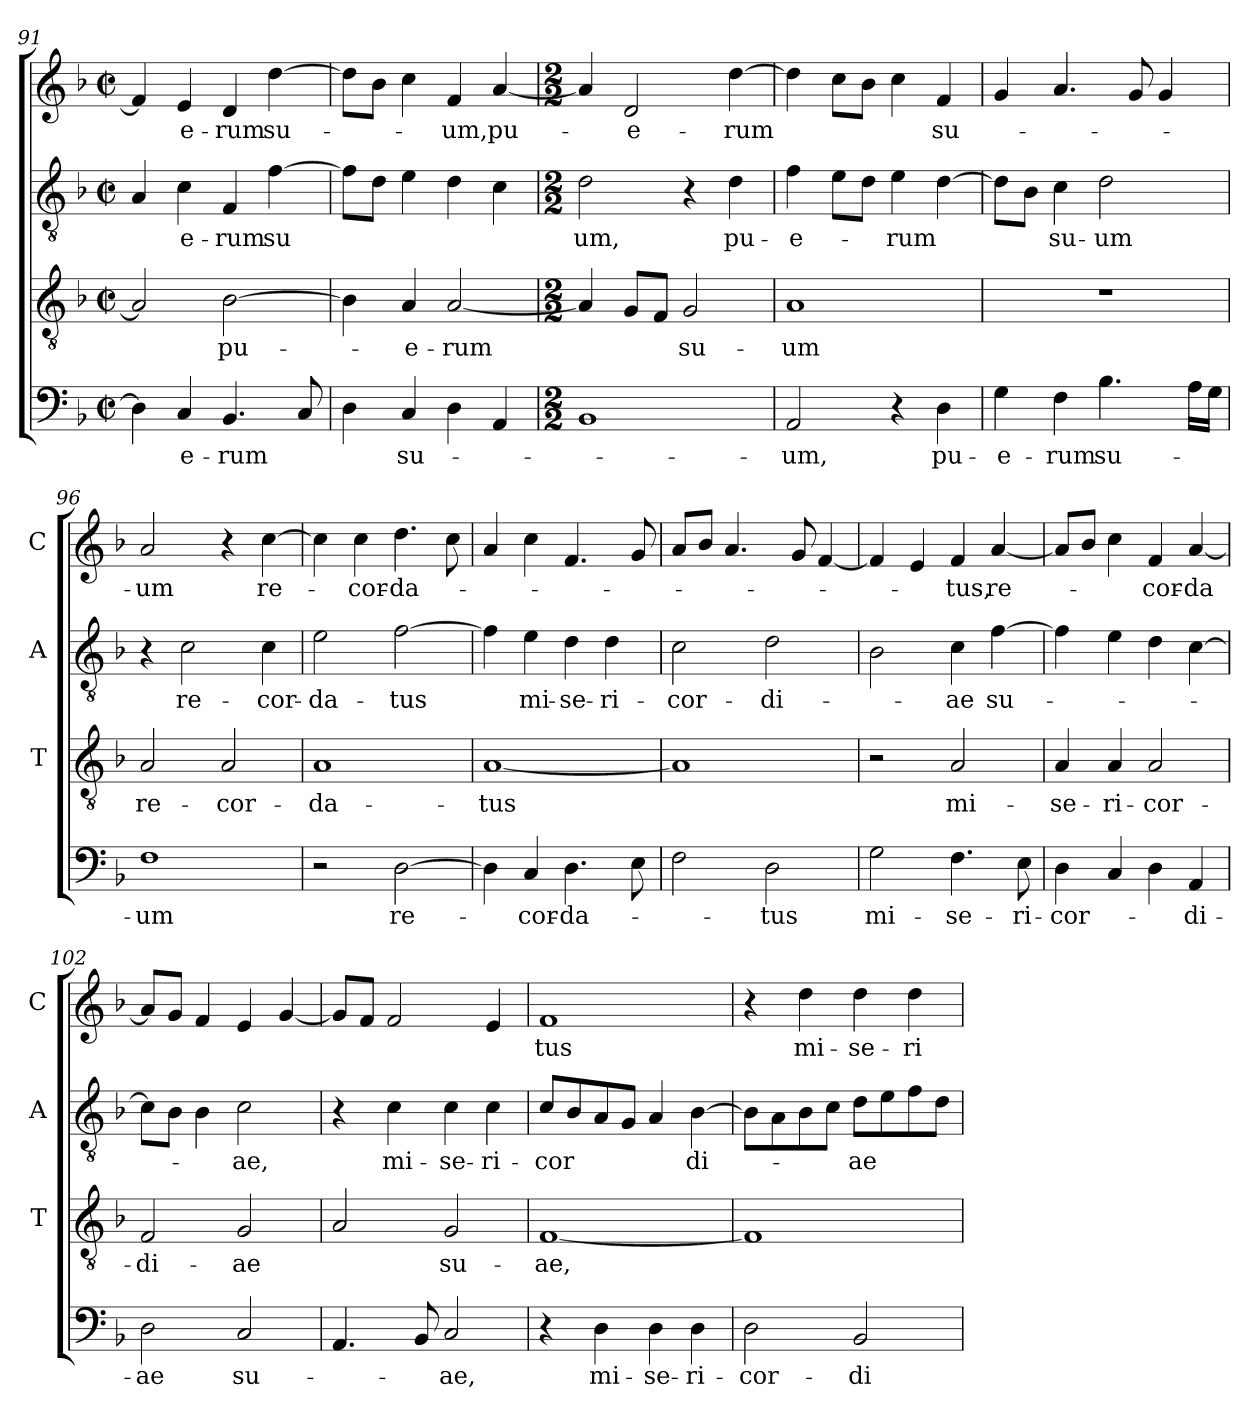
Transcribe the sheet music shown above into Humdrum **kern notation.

**kern	**text	**kern	**text	**kern	**text	**kern	**text
*part4	*part4	*part3	*part3	*part2	*part2	*part1	*part1
*staff4	*staff4	*staff3	*staff3	*staff2	*staff2	*staff1	*staff1
*	*	*I'T	*	*I'A	*	*I'C	*
*clefF4	*	*clefGv2	*	*clefGv2	*	*clefG2	*
*k[b-]	*	*k[b-]	*	*k[b-]	*	*k[b-]	*
*F:	*	*F:	*	*F:	*	*F:	*
*M2/2	*	*M2/2	*	*M2/2	*	*M2/2	*
*met(c|)	*	*met(c|)	*	*met(c|)	*	*met(c|)	*
=91	=91	=91	=91	=91	=91	=91	=91
4D\]	.	2A/]	.	4A/	.	4f/]	.
!	!LO:LY:b	!	!	!	!LO:LY:b	!	!LO:LY:b
4C/	-e-	.	.	4c\	-e-	4e/	-e-
!	!LO:LY:b	!	!LO:LY:b	!	!LO:LY:b	!	!LO:LY:b
4.BB-/	-rum	[2B-\	pu-	4F/	-rum	4d/	-rum
!	!	!	!	!	!LO:LY:b	!	!LO:LY:b
.	.	.	.	[4f\	su	[4dd\	su-
8C/	.	.	.	.	.	.	.
=92	=92	=92	=92	=92	=92	=92	=92
4D\	.	4B-\]	.	8f\L]	.	8dd\L]	.
.	.	.	.	8d\J	.	8b-\J	.
!	!LO:LY:b	!	!LO:LY:b	!	!	!	!
4C/	su-	4A/	-e-	4e\	.	4cc\	.
!	!	!	!LO:LY:b	!	!	!	!LO:LY:b
4D\	.	[2A/	-rum	4d\	.	4f/	-um,
!	!	!	!	!	!	!	!LO:LY:b
4AA/	.	.	.	4c\	.	[4a/	pu-
!!LO:LB:g=z
=93	=93	=93	=93	=93	=93	=93	=93
*M2/2	*	*M2/2	*	*M2/2	*	*M2/2	*
!	!	!	!	!	!LO:LY:b	!	!
1BB-	.	4A/]	.	2d\	­um,	4a/]	.
!	!	!	!	!	!	!	!LO:LY:b
.	.	8G/L	.	.	.	2d/	-e-
.	.	8F/J	.	.	.	.	.
!	!	!	!LO:LY:b	!	!	!	!
.	.	2G/	su-	4r	.	.	.
!	!	!	!	!	!LO:LY:b	!	!LO:LY:b
.	.	.	.	4d\	pu-	[4dd\	-rum
=94	=94	=94	=94	=94	=94	=94	=94
!	!LO:LY:b	!	!LO:LY:b	!	!LO:LY:b	!	!
2AA/	-um,	1A	-um	4f\	-e-	4dd\]	.
.	.	.	.	8e\L	.	8cc\L	.
.	.	.	.	8d\J	.	8b-\J	.
!	!	!	!	!	!LO:LY:b	!	!
4r	.	.	.	4e\	-rum	4cc\	.
!	!LO:LY:b	!	!	!	!	!	!LO:LY:b
4D\	pu-	.	.	[4d\	.	4f/	su-
=95	=95	=95	=95	=95	=95	=95	=95
!	!LO:LY:b	!	!	!	!	!	!
4G\	-e-	1r	.	8d\L]	.	4g/	.
.	.	.	.	8B-\J	.	.	.
!	!LO:LY:b	!	!	!	!LO:LY:b	!	!
4F\	-rum	.	.	4c\	su-	4.a/	.
!	!LO:LY:b	!	!	!	!LO:LY:b	!	!
4.B-\	su-	.	.	2d\	-um	.	.
.	.	.	.	.	.	8g/	.
.	.	.	.	.	.	4g/	.
16A\LL	.	.	.	.	.	.	.
16G\JJ	.	.	.	.	.	.	.
=96	=96	=96	=96	=96	=96	=96	=96
!	!LO:LY:b	!	!LO:LY:b	!	!	!	!LO:LY:b
1F	-um	2A/	re-	4r	.	2a/	-um
!	!	!	!	!	!LO:LY:b	!	!
.	.	.	.	2c\	re-	.	.
!	!	!	!LO:LY:b	!	!	!	!
.	.	2A/	-cor-	.	.	4r	.
!	!	!	!	!	!LO:LY:b	!	!LO:LY:b
.	.	.	.	4c\	-cor-	[4cc\	re-
=97	=97	=97	=97	=97	=97	=97	=97
!	!	!	!LO:LY:b	!	!LO:LY:b	!	!
2r	.	1A	-da-	2e\	-da-	4cc\]	.
!	!	!	!	!	!	!	!LO:LY:b
.	.	.	.	.	.	4cc\	-cor-
!	!LO:LY:b	!	!	!	!LO:LY:b	!	!LO:LY:b
[2D\	re-	.	.	[2f\	-tus	4.dd\	-da-
.	.	.	.	.	.	8cc\	.
!!LO:LB:g=z
=98	=98	=98	=98	=98	=98	=98	=98
!	!	!	!LO:LY:b	!	!	!	!
4D\]	.	[1A	-­tus	4f\]	.	4a/	.
!	!LO:LY:b	!	!	!	!LO:LY:b	!	!
4C/	-cor-	.	.	4e\	mi-	4cc\	.
!	!LO:LY:b	!	!	!	!LO:LY:b	!	!
4.D\	-da-	.	.	4d\	-se-	4.f/	.
!	!	!	!	!	!LO:LY:b	!	!
.	.	.	.	4d\	-ri-	.	.
8E\	.	.	.	.	.	8g/	.
=99	=99	=99	=99	=99	=99	=99	=99
!	!	!	!	!	!LO:LY:b	!	!
2F\	.	1A]	.	2c\	-cor-	8a/L	.
.	.	.	.	.	.	8b-/J	.
.	.	.	.	.	.	4.a/	.
!	!LO:LY:b	!	!	!	!LO:LY:b	!	!
2D\	-tus	.	.	2d\	-di-	.	.
.	.	.	.	.	.	8g/	.
.	.	.	.	.	.	[4f/	.
=100	=100	=100	=100	=100	=100	=100	=100
!	!LO:LY:b	!	!	!	!	!	!
2G\	mi-	2r	.	2B-\	.	4f/]	.
.	.	.	.	.	.	4e/	.
!	!LO:LY:b	!	!LO:LY:b	!	!LO:LY:b	!	!LO:LY:b
4.F\	-se-	2A/	mi-	4c\	-ae	4f/	-tus,
!	!	!	!	!	!LO:LY:b	!	!LO:LY:b
.	.	.	.	[4f\	su-	[4a/	re-
!	!LO:LY:b	!	!	!	!	!	!
8E\	-ri-	.	.	.	.	.	.
=101	=101	=101	=101	=101	=101	=101	=101
!	!LO:LY:b	!	!LO:LY:b	!	!	!	!
4D\	-cor-	4A/	-se-	4f\]	.	8a/L]	.
.	.	.	.	.	.	8b-/J	.
!	!	!	!LO:LY:b	!	!	!	!
4C/	.	4A/	-ri-	4e\	.	4cc\	.
!	!	!	!LO:LY:b	!	!	!	!LO:LY:b
4D\	.	2A/	-cor-	4d\	.	4f/	-cor-
!	!LO:LY:b	!	!	!	!	!	!LO:LY:b
4AA/	-di-	.	.	[4c\	.	[4a/	-da
=102	=102	=102	=102	=102	=102	=102	=102
!	!LO:LY:b	!	!LO:LY:b	!	!	!	!
2D\	-ae	2F/	-di-	8c\L]	.	8a/L]	.
.	.	.	.	8B-\J	.	8g/J	.
.	.	.	.	4B-\	.	4f/	.
!	!LO:LY:b	!	!LO:LY:b	!	!LO:LY:b	!	!
2C/	su-	2G/	-ae	2c\	-ae,	4e/	.
.	.	.	.	.	.	[4g/	.
=103	=103	=103	=103	=103	=103	=103	=103
4.AA/	.	2A/	.	4r	.	8g/L]	.
.	.	.	.	.	.	8f/J	.
!	!	!	!	!	!LO:LY:b	!	!
.	.	.	.	4c\	mi-	2f/	.
8BB-/	.	.	.	.	.	.	.
!	!LO:LY:b	!	!LO:LY:b	!	!LO:LY:b	!	!
2C/	-ae,	2G/	su-	4c\	-se-	.	.
!	!	!	!	!	!LO:LY:b	!	!
.	.	.	.	4c\	-ri-	4e/	.
!!LO:LB:g=z
=104	=104	=104	=104	=104	=104	=104	=104
!	!	!	!LO:LY:b	!	!LO:LY:b	!	!LO:LY:b
4r	.	[1F	-­ae,	8c/L	-­cor	1f	­tus
.	.	.	.	8B-/	.	.	.
!	!LO:LY:b	!	!	!	!	!	!
4D\	mi-	.	.	8A/	.	.	.
.	.	.	.	8G/J	.	.	.
!	!LO:LY:b	!	!	!	!	!	!
4D\	-se-	.	.	4A/	.	.	.
!	!LO:LY:b	!	!	!	!LO:LY:b	!	!
4D\	-ri-	.	.	[4B-\	di-	.	.
=105	=105	=105	=105	=105	=105	=105	=105
!	!LO:LY:b	!	!	!	!	!	!
2D\	-cor-	1F]	.	8B-\L]	.	4r	.
.	.	.	.	8A\	.	.	.
!	!	!	!	!	!	!	!LO:LY:b
.	.	.	.	8B-\	.	4dd\	mi-
.	.	.	.	8c\J	.	.	.
!	!LO:LY:b	!	!	!	!LO:LY:b	!	!LO:LY:b
2BB-/	-di-	.	.	8d\L	-ae	4dd\	-se-
.	.	.	.	8e\	.	.	.
!	!	!	!	!	!	!	!LO:LY:b
.	.	.	.	8f\	.	4dd\	-ri-
.	.	.	.	8d\J	.	.	.
=	=	=	=	=	=	=	=
*-	*-	*-	*-	*-	*-	*-	*-
